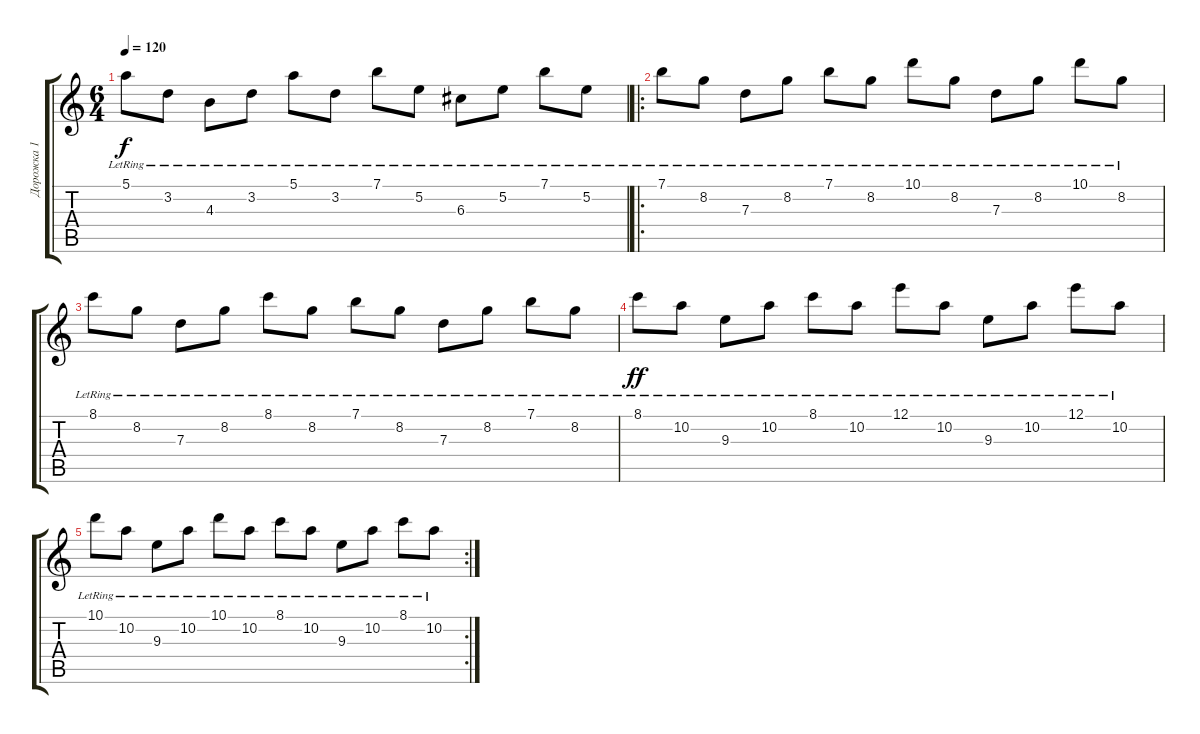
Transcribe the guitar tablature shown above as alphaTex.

\track ("Дорожка 1" "Дорожка 1") {instrument distortionguitar}
\staff {score tabs}
\tuning (E4 B3 G3 D3 A2 E2) {hide}
\ts (6 4)
\tempo 120
\clef g2
\ks c
5.1{lr}.8{dy f} 3.2{lr}.8 4.3{lr}.8 3.2{lr}.8 5.1{lr}.8 3.2{lr}.8 7.1{lr}.8 5.2{lr}.8 6.3{lr}.8 5.2{lr}.8 7.1{lr}.8 5.2{lr}.8 |
\ro
7.1{lr}.8 8.2{lr}.8 7.3{lr}.8 8.2{lr}.8 7.1{lr}.8 8.2{lr}.8 10.1{lr}.8 8.2{lr}.8 7.3{lr}.8 8.2{lr}.8 10.1{lr}.8 8.2{lr}.8 |
8.1{lr}.8 8.2{lr}.8 7.3{lr}.8 8.2{lr}.8 8.1{lr}.8 8.2{lr}.8 7.1{lr}.8 8.2{lr}.8 7.3{lr}.8 8.2{lr}.8 7.1{lr}.8 8.2{lr}.8 |
8.1{lr}.8{dy ff} 10.2{lr}.8 9.3{lr}.8 10.2{lr}.8 8.1{lr}.8 10.2{lr}.8 12.1{lr}.8 10.2{lr}.8 9.3{lr}.8 10.2{lr}.8 12.1{lr}.8 10.2{lr}.8 |
\rc 2
10.1{lr}.8 10.2{lr}.8 9.3{lr}.8 10.2{lr}.8 10.1{lr}.8 10.2{lr}.8 8.1{lr}.8 10.2{lr}.8 9.3{lr}.8 10.2{lr}.8 8.1{lr}.8 10.2{lr}.8
